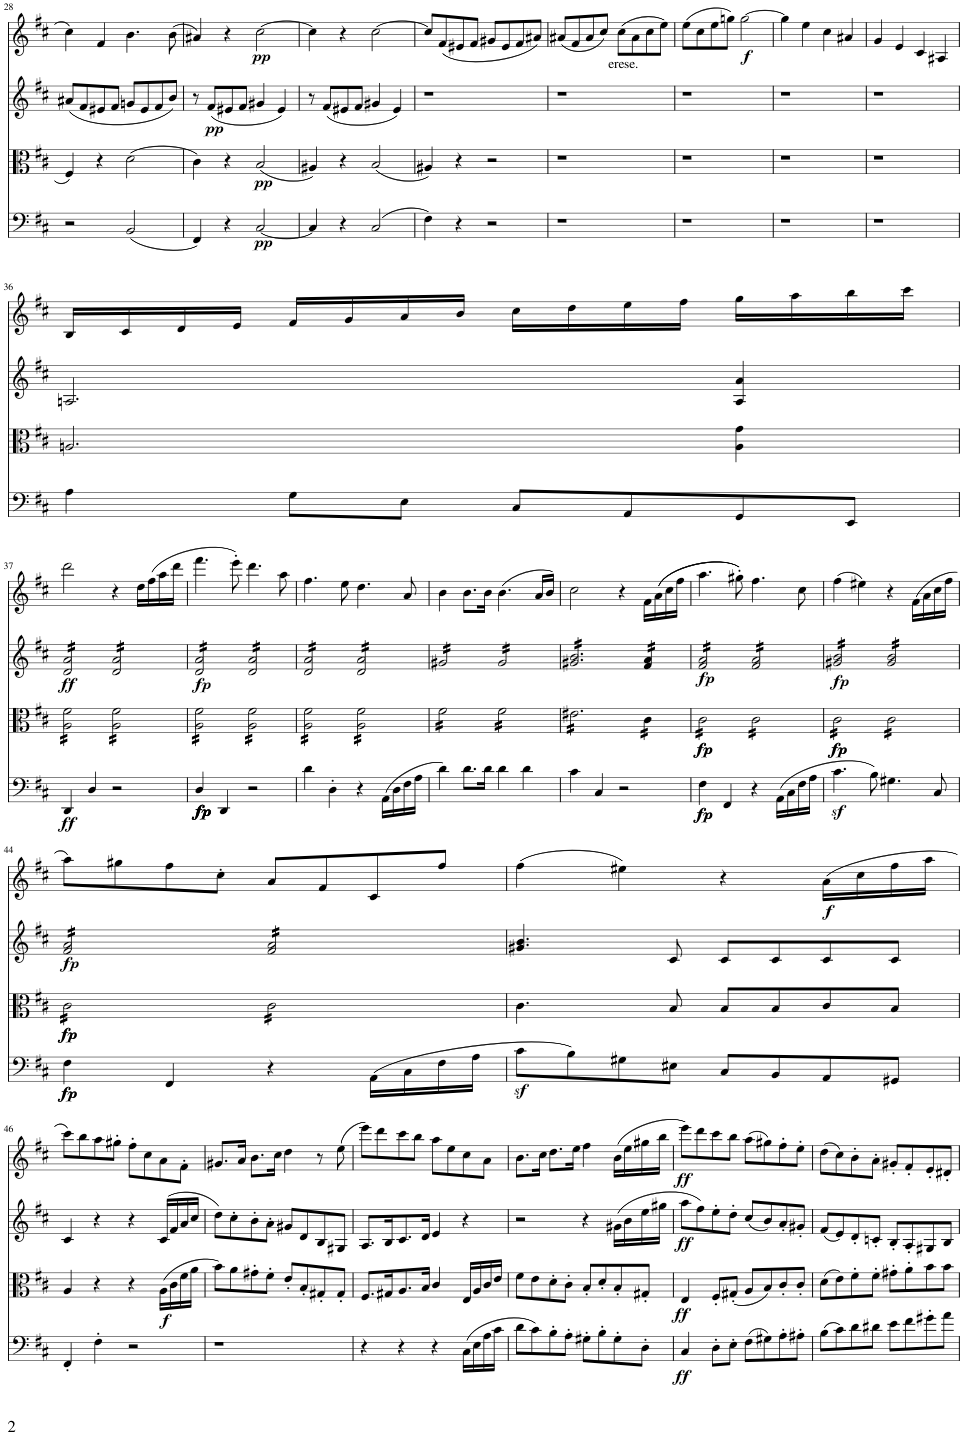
**kern	**dynam	**kern	**dynam	**kern	**dynam	**kern	**text	**dynam
*part4	*part4	*part3	*part3	*part2	*part2	*part1	*part1	*part1
*staff4	*staff4	*staff3	*staff3	*staff2	*staff2	*staff1	*staff1	*staff1
*I"Piano	*	*I"Piano	*	*I"Piano	*	*I"Piano	*	*
*I'Pno	*	*I'Pno	*	*I'Pno	*	*I'Pno	*	*
!!LO:PB:g=z
*clefF4	*	*clefC3	*	*clefG2	*	*clefG2	*	*
*k[f#c#]	*	*k[f#c#]	*	*k[f#c#]	*	*k[f#c#]	*	*
*M4/4	*	*M4/4	*	*M4/4	*	*M4/4	*	*
*met(c)	*	*met(c)	*	*met(c)	*	*met(c)	*	*
=28	=28	=28	=28	=28	=28	=28	=28	=28
2r	.	4F#/	.	(8a#X/L	.	4cc#\	.	.
.	.	.	.	8f#/	.	.	.	.
.	.	4r	.	8e#X/	.	4f#/	.	.
.	.	.	.	8f#/J	.	.	.	.
(2BB/	.	(2d\	.	8gn/L	.	4.b\	.	.
.	.	.	.	8e#/	.	.	.	.
.	.	.	.	8f#/	.	.	.	.
.	.	.	.	8b/J)	.	(8b\	.	.
=29	=29	=29	=29	=29	=29	=29	=29	=29
4FF#/)	.	4c#\)	.	8r	.	4a#X/)	.	.
!	!	!	!	!	!LO:DY:b	!	!	!
.	.	.	.	(8f#/L	pp	.	.	.
4r	.	4r	.	8e#X/	.	4r	.	.
.	.	.	.	8f#/J	.	.	.	.
!	!LO:DY:b	!	!LO:DY:b	!	!	!	!	!LO:DY:b
[2C#/	pp	(2B/	pp	4g#X/	.	[2cc#\	.	pp
.	.	.	.	4e#/)	.	.	.	.
=30	=30	=30	=30	=30	=30	=30	=30	=30
4C#/]	.	4A#X/)	.	8r	.	4cc#\]	.	.
.	.	.	.	(8f#/L	.	.	.	.
4r	.	4r	.	8e#X/	.	4r	.	.
.	.	.	.	8f#/J	.	.	.	.
(2C#/	.	(2B/	.	4g#X/	.	[2cc#\	.	.
.	.	.	.	4e#/)	.	.	.	.
=31	=31	=31	=31	=31	=31	=31	=31	=31
4F#\)	.	4A#X/)	.	1r	.	8cc#/L]	.	.
.	.	.	.	.	.	(8f#/	.	.
4r	.	4r	.	.	.	8e#X/	.	.
.	.	.	.	.	.	8f#/J	.	.
2r	.	2r	.	.	.	8g#X/L	.	.
.	.	.	.	.	.	8e#/	.	.
.	.	.	.	.	.	8f#/	.	.
.	.	.	.	.	.	8a#X/J)	.	.
=32	=32	=32	=32	=32	=32	=32	=32	=32
1r	.	1r	.	1r	.	(8a#X/L	.	.
.	.	.	.	.	.	8f#/	.	.
.	.	.	.	.	.	8a#/	.	.
.	.	.	.	.	.	8cc#/J)	.	.
!	!	!	!	!	!	!	!LO:LY:b	!
.	.	.	.	.	.	(8cc#\L	erese.	.
.	.	.	.	.	.	8a#\	.	.
.	.	.	.	.	.	8cc#\	.	.
.	.	.	.	.	.	8ee\J)	.	.
=33	=33	=33	=33	=33	=33	=33	=33	=33
1r	.	1r	.	1r	.	(8ee\L	.	.
.	.	.	.	.	.	8cc#\	.	.
.	.	.	.	.	.	8ee\	.	.
.	.	.	.	.	.	8ggn\J)	.	.
!	!	!	!	!	!	!	!	!LO:DY:b
.	.	.	.	.	.	[2gg\	.	f
=34	=34	=34	=34	=34	=34	=34	=34	=34
1r	.	1r	.	1r	.	4gg\]	.	.
.	.	.	.	.	.	4ee\	.	.
.	.	.	.	.	.	4cc#\	.	.
.	.	.	.	.	.	4a#X/	.	.
=35	=35	=35	=35	=35	=35	=35	=35	=35
1r	.	1r	.	1r	.	4g/	.	.
.	.	.	.	.	.	4e/	.	.
.	.	.	.	.	.	4c#/	.	.
.	.	.	.	.	.	4A#X/	.	.
!!LO:LB:g=z
=36	=36	=36	=36	=36	=36	=36	=36	=36
4A\	.	2.An/	.	2.An/	.	16B/LL	.	.
.	.	.	.	.	.	16c#/	.	.
.	.	.	.	.	.	16d/	.	.
.	.	.	.	.	.	16e/JJ	.	.
8G\L	.	.	.	.	.	16f#/LL	.	.
.	.	.	.	.	.	16g/	.	.
8E\J	.	.	.	.	.	16a/	.	.
.	.	.	.	.	.	16b/JJ	.	.
8C#/L	.	.	.	.	.	16cc#\LL	.	.
.	.	.	.	.	.	16dd\	.	.
8AA/	.	.	.	.	.	16ee\	.	.
.	.	.	.	.	.	16ff#\JJ	.	.
8GG/	.	4A\ 4g\	.	4A/ 4a/	.	16gg\LL	.	.
.	.	.	.	.	.	16aa\	.	.
8EE/J	.	.	.	.	.	16bb\	.	.
.	.	.	.	.	.	16ccc#\JJ	.	.
!!LO:LB:g=z
=37	=37	=37	=37	=37	=37	=37	=37	=37
!	!LO:DY:b	!	!	!	!LO:DY:b	!	!	!
*	*	*tremolo	*	*	*	*	*	*
*	*	*	*	*tremolo	*	*	*	*
4DD/	ff	16A\ 16f#\LL	.	16d/ 16a/LL	ff	2ddd\	.	.
.	.	16A\ 16f#\	.	16d/ 16a/	.	.	.	.
.	.	16A\ 16f#\	.	16d/ 16a/	.	.	.	.
.	.	16A\ 16f#\	.	16d/ 16a/	.	.	.	.
4D/	.	16A\ 16f#\	.	16d/ 16a/	.	.	.	.
.	.	16A\ 16f#\	.	16d/ 16a/	.	.	.	.
.	.	16A\ 16f#\	.	16d/ 16a/	.	.	.	.
.	.	16A\ 16f#\JJ	.	16d/ 16a/JJ	.	.	.	.
2r	.	16A\ 16f#\LL	.	16d/ 16a/LL	.	4r	.	.
.	.	16A\ 16f#\	.	16d/ 16a/	.	.	.	.
.	.	16A\ 16f#\	.	16d/ 16a/	.	.	.	.
.	.	16A\ 16f#\	.	16d/ 16a/	.	.	.	.
.	.	16A\ 16f#\	.	16d/ 16a/	.	16dd\LL	.	.
.	.	16A\ 16f#\	.	16d/ 16a/	.	(16ff#\	.	.
.	.	16A\ 16f#\	.	16d/ 16a/	.	16aa\	.	.
.	.	16A\ 16f#\JJ	.	16d/ 16a/JJ	.	16ddd\JJ	.	.
=38	=38	=38	=38	=38	=38	=38	=38	=38
!	!LO:DY:b	!	!	!	!	!	!	!
!	!LO:DY:n=1:b	!	!	!	!	!	!	!
!	!LO:DY:n=2:b	!	!	!	!	!	!	!
!	!LO:DY:n=3:b	!	!	!	!LO:DY:b	!	!	!
4D/	fp fp fp fp	16A\ 16f#\LL	.	16d/ 16a/LL	fp	4.fff#\	.	.
.	.	16A\ 16f#\	.	16d/ 16a/	.	.	.	.
.	.	16A\ 16f#\	.	16d/ 16a/	.	.	.	.
.	.	16A\ 16f#\	.	16d/ 16a/	.	.	.	.
4DD/	.	16A\ 16f#\	.	16d/ 16a/	.	.	.	.
.	.	16A\ 16f#\	.	16d/ 16a/	.	.	.	.
.	.	16A\ 16f#\	.	16d/ 16a/	.	8eee'\)	.	.
.	.	16A\ 16f#\JJ	.	16d/ 16a/JJ	.	.	.	.
2r	.	16A\ 16f#\LL	.	16d/ 16a/LL	.	4.ddd\	.	.
.	.	16A\ 16f#\	.	16d/ 16a/	.	.	.	.
.	.	16A\ 16f#\	.	16d/ 16a/	.	.	.	.
.	.	16A\ 16f#\	.	16d/ 16a/	.	.	.	.
.	.	16A\ 16f#\	.	16d/ 16a/	.	.	.	.
.	.	16A\ 16f#\	.	16d/ 16a/	.	.	.	.
.	.	16A\ 16f#\	.	16d/ 16a/	.	8aa\	.	.
.	.	16A\ 16f#\JJ	.	16d/ 16a/JJ	.	.	.	.
=39	=39	=39	=39	=39	=39	=39	=39	=39
4d\	.	16A\ 16f#\LL	.	16d/ 16a/LL	.	4.ff#\	.	.
.	.	16A\ 16f#\	.	16d/ 16a/	.	.	.	.
.	.	16A\ 16f#\	.	16d/ 16a/	.	.	.	.
.	.	16A\ 16f#\	.	16d/ 16a/	.	.	.	.
4D'\	.	16A\ 16f#\	.	16d/ 16a/	.	.	.	.
.	.	16A\ 16f#\	.	16d/ 16a/	.	.	.	.
.	.	16A\ 16f#\	.	16d/ 16a/	.	8ee\	.	.
.	.	16A\ 16f#\JJ	.	16d/ 16a/JJ	.	.	.	.
4r	.	16A\ 16f#\LL	.	16d/ 16a/LL	.	4.dd\	.	.
.	.	16A\ 16f#\	.	16d/ 16a/	.	.	.	.
.	.	16A\ 16f#\	.	16d/ 16a/	.	.	.	.
.	.	16A\ 16f#\	.	16d/ 16a/	.	.	.	.
(16AA\LL	.	16A\ 16f#\	.	16d/ 16a/	.	.	.	.
16D\	.	16A\ 16f#\	.	16d/ 16a/	.	.	.	.
16F#\	.	16A\ 16f#\	.	16d/ 16a/	.	8a/	.	.
16A\JJ	.	16A\ 16f#\JJ	.	16d/ 16a/JJ	.	.	.	.
=40	=40	=40	=40	=40	=40	=40	=40	=40
4d\)	.	16f#\LL	.	16g#X/LL	.	4b\	.	.
.	.	16f#\	.	16g#X/	.	.	.	.
.	.	16f#\	.	16g#X/	.	.	.	.
.	.	16f#\	.	16g#X/	.	.	.	.
8.d\L	.	16f#\	.	16g#X/	.	8.b\L	.	.
.	.	16f#\	.	16g#X/	.	.	.	.
.	.	16f#\	.	16g#X/	.	.	.	.
16d\Jk	.	16f#\JJ	.	16g#X/JJ	.	16b\Jk	.	.
4d\	.	16f#\LL	.	16g#/LL	.	(4.b\	.	.
.	.	16f#\	.	16g#/	.	.	.	.
.	.	16f#\	.	16g#/	.	.	.	.
.	.	16f#\	.	16g#/	.	.	.	.
4d\	.	16f#\	.	16g#/	.	.	.	.
.	.	16f#\	.	16g#/	.	.	.	.
.	.	16f#\	.	16g#/	.	16a/LL	.	.
.	.	16f#\JJ	.	16g#/JJ	.	16b/JJ)	.	.
=41	=41	=41	=41	=41	=41	=41	=41	=41
4c#\	.	16e#X\LL	.	16g#X/ 16b/LL	.	2cc#\	.	.
.	.	16e#X\	.	16g#X/ 16b/	.	.	.	.
.	.	16e#X\	.	16g#X/ 16b/	.	.	.	.
.	.	16e#X\	.	16g#X/ 16b/	.	.	.	.
4C#/	.	16e#X\	.	16g#X/ 16b/	.	.	.	.
.	.	16e#X\	.	16g#X/ 16b/	.	.	.	.
.	.	16e#X\	.	16g#X/ 16b/	.	.	.	.
.	.	16e#X\	.	16g#X/ 16b/	.	.	.	.
2r	.	16e#X\	.	16g#X/ 16b/	.	4r	.	.
.	.	16e#X\	.	16g#X/ 16b/	.	.	.	.
.	.	16e#X\	.	16g#X/ 16b/	.	.	.	.
.	.	16e#X\JJ	.	16g#X/ 16b/JJ	.	.	.	.
.	.	16c#\LL	.	16f#/ 16a/LL	.	16f#\LL	.	.
.	.	16c#\	.	16f#/ 16a/	.	((16a\	.	.
.	.	16c#\	.	16f#/ 16a/	.	16cc#\	.	.
.	.	16c#\JJ	.	16f#/ 16a/JJ	.	16ff#\JJ	.	.
=42	=42	=42	=42	=42	=42	=42	=42	=42
!	!LO:DY:b	!	!	!	!	!	!	!
!	!LO:DY:n=1:b	!	!LO:DY:b	!	!	!	!	!
!	!	!	!LO:DY:n=1:b	!	!LO:DY:b	!	!	!
4F#\	fp fp	16c#\LL	fp fp	16f#/ 16a/LL	fp	4.aa\	.	.
.	.	16c#\	.	16f#/ 16a/	.	.	.	.
.	.	16c#\	.	16f#/ 16a/	.	.	.	.
.	.	16c#\	.	16f#/ 16a/	.	.	.	.
4FF#/	.	16c#\	.	16f#/ 16a/	.	.	.	.
.	.	16c#\	.	16f#/ 16a/	.	.	.	.
.	.	16c#\	.	16f#/ 16a/	.	8gg#X'\))	.	.
.	.	16c#\JJ	.	16f#/ 16a/JJ	.	.	.	.
4r	.	16c#\LL	.	16f#/ 16a/LL	.	4.ff#\	.	.
.	.	16c#\	.	16f#/ 16a/	.	.	.	.
.	.	16c#\	.	16f#/ 16a/	.	.	.	.
.	.	16c#\	.	16f#/ 16a/	.	.	.	.
(16AA\LL	.	16c#\	.	16f#/ 16a/	.	.	.	.
16C#\	.	16c#\	.	16f#/ 16a/	.	.	.	.
16F#\	.	16c#\	.	16f#/ 16a/	.	8cc#\	.	.
16A\JJ	.	16c#\JJ	.	16f#/ 16a/JJ	.	.	.	.
=43	=43	=43	=43	=43	=43	=43	=43	=43
!	!	!	!LO:DY:b	!	!	!	!	!
!	!	!	!LO:DY:n=1:b	!	!LO:DY:b	!	!	!
4.c#z<\	.	16c#\LL	fp fp	16g#X/ 16b/LL	fp	(4ff#\	.	.
.	.	16c#\	.	16g#X/ 16b/	.	.	.	.
.	.	16c#\	.	16g#X/ 16b/	.	.	.	.
.	.	16c#\	.	16g#X/ 16b/	.	.	.	.
.	.	16c#\	.	16g#X/ 16b/	.	4ee#X\)	.	.
.	.	16c#\	.	16g#X/ 16b/	.	.	.	.
8B\)	.	16c#\	.	16g#X/ 16b/	.	.	.	.
.	.	16c#\JJ	.	16g#X/ 16b/JJ	.	.	.	.
4.G#X\	.	16c#\LL	.	16g#/ 16b/LL	.	4r	.	.
.	.	16c#\	.	16g#/ 16b/	.	.	.	.
.	.	16c#\	.	16g#/ 16b/	.	.	.	.
.	.	16c#\	.	16g#/ 16b/	.	.	.	.
.	.	16c#\	.	16g#/ 16b/	.	(16f#\LL	.	.
.	.	16c#\	.	16g#/ 16b/	.	16a\	.	.
8C#/	.	16c#\	.	16g#/ 16b/	.	16cc#\	.	.
.	.	16c#\JJ	.	16g#/ 16b/JJ	.	16ff#\JJ	.	.
!!LO:LB:g=z
=44	=44	=44	=44	=44	=44	=44	=44	=44
!	!LO:DY:b	!	!	!	!	!	!	!
!	!LO:DY:n=1:b	!	!LO:DY:b	!	!	!	!	!
!	!	!	!LO:DY:n=1:b	!	!LO:DY:b	!	!	!
4F#\	fp fp	16c#\LL	fp fp	16f#/ 16a/LL	fp	8aa\L)	.	.
.	.	16c#\	.	16f#/ 16a/	.	.	.	.
.	.	16c#\	.	16f#/ 16a/	.	8gg#X\	.	.
.	.	16c#\	.	16f#/ 16a/	.	.	.	.
4FF#/	.	16c#\	.	16f#/ 16a/	.	8ff#\	.	.
.	.	16c#\	.	16f#/ 16a/	.	.	.	.
.	.	16c#\	.	16f#/ 16a/	.	8cc#'\J	.	.
.	.	16c#\JJ	.	16f#/ 16a/JJ	.	.	.	.
4r	.	16c#\LL	.	16f#/ 16a/LL	.	8a/L	.	.
.	.	16c#\	.	16f#/ 16a/	.	.	.	.
.	.	16c#\	.	16f#/ 16a/	.	8f#/	.	.
.	.	16c#\	.	16f#/ 16a/	.	.	.	.
(16AA\LL	.	16c#\	.	16f#/ 16a/	.	8c#/	.	.
16C#\	.	16c#\	.	16f#/ 16a/	.	.	.	.
16F#\	.	16c#\	.	16f#/ 16a/	.	8ff#/J	.	.
16A\JJ	.	16c#\JJ	.	16f#/ 16a/JJ	.	.	.	.
*	*	*	*	*Xtremolo	*	*	*	*
*	*	*Xtremolo	*	*	*	*	*	*
=45	=45	=45	=45	=45	=45	=45	=45	=45
8c#z<\L	.	4.c#\	.	4.g#X/ 4.b/	.	(4ff#\	.	.
8B\)	.	.	.	.	.	.	.	.
8G#X\	.	.	.	.	.	4ee#X\)	.	.
8E#X\J	.	8B/	.	8c#/	.	.	.	.
8C#/L	.	8B/L	.	8c#/L	.	4r	.	.
8BB/	.	8B/	.	8c#/	.	.	.	.
!	!	!	!	!	!	!	!	!LO:DY:b
8AA/	.	8c#/	.	8c#/	.	(16a\LL	.	f
.	.	.	.	.	.	16cc#\	.	.
8GG#X/J	.	8B/J	.	8c#/J	.	16ff#\	.	.
.	.	.	.	.	.	16aa\JJ	.	.
!!LO:LB:g=z
=46	=46	=46	=46	=46	=46	=46	=46	=46
4FF#'/	.	4A/	.	4c#/	.	8ccc#\L)	.	.
.	.	.	.	.	.	8bb\	.	.
4F#'\	.	4r	.	4r	.	8aa\	.	.
.	.	.	.	.	.	8gg#X'\J	.	.
2r	.	4r	.	4r	.	8ff#'\L	.	.
.	.	.	.	.	.	8cc#\	.	.
!	!	!	!LO:DY:b	!	!	!	!	!
.	.	(16A\LL	f	(16c#/LL	.	8a\	.	.
.	.	16c#\	.	16f#/	.	.	.	.
.	.	16f#\	.	16a/	.	8f#'\J	.	.
.	.	16a\JJ	.	16cc#/JJ	.	.	.	.
=47	=47	=47	=47	=47	=47	=47	=47	=47
1r	.	8b\L)	.	8dd\L)	.	8.g#X/L	.	.
.	.	8a\	.	8cc#'\	.	.	.	.
.	.	.	.	.	.	16a/Jk	.	.
.	.	8g#X'\	.	8b'\	.	8.b\L	.	.
.	.	8f#'\J	.	8a'\J	.	.	.	.
.	.	.	.	.	.	16cc#\Jk	.	.
.	.	8e'/L	.	8g#X/L	.	4dd\	.	.
.	.	8B'/	.	8d/	.	.	.	.
.	.	8G#X'/	.	8B/	.	8r	.	.
.	.	8G#'/J	.	8G#X/J	.	(8ee\	.	.
=48	=48	=48	=48	=48	=48	=48	=48	=48
4r	.	8.F#/L	.	8.A/L	.	8eee\L)	.	.
.	.	.	.	.	.	8ddd\	.	.
.	.	16G#X/K	.	16B/K	.	.	.	.
4r	.	8.A/	.	8.c#/	.	8ccc#\	.	.
.	.	.	.	.	.	8bb\J	.	.
.	.	16B/Jk	.	16d/Jk	.	.	.	.
4r	.	4c#/	.	4e/	.	8aa\L	.	.
.	.	.	.	.	.	8ee\	.	.
(16C#\LL	.	16E/LL	.	4r	.	8cc#\	.	.
16E\	.	16A/	.	.	.	.	.	.
16A\	.	16c#/	.	.	.	8a\J	.	.
16c#\JJ	.	16e/JJ	.	.	.	.	.	.
=49	=49	=49	=49	=49	=49	=49	=49	=49
8d\L	.	8f#\L	.	2r	.	8.b\L	.	.
8c#\)	.	8e\	.	.	.	.	.	.
.	.	.	.	.	.	16cc#\Jk	.	.
8B'\	.	8d'\	.	.	.	8.dd\L	.	.
8A'\J	.	8c#'\J	.	.	.	.	.	.
.	.	.	.	.	.	16ee\Jk	.	.
8G#X'\L	.	8B'/L	.	4r	.	4ff#\	.	.
8B'\	.	8d'/	.	.	.	.	.	.
8G#'\	.	8B'/	.	(16g#X\LL	.	(16b\LL	.	.
.	.	.	.	16b\	.	16ee\	.	.
8D'\J	.	8G#X'/J	.	16ee\	.	16gg#X\	.	.
.	.	.	.	16gg#X\JJ	.	16bb\JJ	.	.
=50	=50	=50	=50	=50	=50	=50	=50	=50
!	!LO:DY:b	!	!LO:DY:b	!	!LO:DY:b	!	!	!LO:DY:b
4C#/	ff	4E/	ff	8aa\L	ff	8eee\L)	.	ff
.	.	.	.	8ff#\)	.	8ddd\	.	.
8D'\L	.	8F#'/L	.	8ee'\	.	8ccc#\	.	.
8E'\J	.	(8G#X'/J	.	8dd'\J	.	8bb\J	.	.
(8F#\L	.	8A/L	.	(8cc#/L	.	(8aa\L	.	.
8G#X\)	.	8B/)	.	8b/)	.	8gg#X\)	.	.
8A'\	.	8c#'/	.	8a'/	.	8ff#'\	.	.
8A#X'\J	.	8c#'/J	.	8g#X'/J	.	8ee'\J	.	.
=51	=51	=51	=51	=51	=51	=51	=51	=51
(8B\L	.	(8d\L	.	(8f#/L	.	(8dd\L	.	.
8c#\)	.	8e\)	.	8e/)	.	8cc#\)	.	.
8d\	.	8f#'\	.	8d'/	.	8b'\	.	.
8d#X\J	.	8f#'\J	.	8cn'/J	.	8a'\J	.	.
8e\L	.	8g#X'\L	.	8B'/L	.	8g#X'/L	.	.
8f#\	.	8a'\	.	8A'/	.	8f#'/	.	.
8g#X'\	.	8b\	.	8G#X/	.	8e'/	.	.
8a\J	.	8b\J	.	8B/J	.	8d#X'/J	.	.
=	=	=	=	=	=	=	=	=
*-	*-	*-	*-	*-	*-	*-	*-	*-
